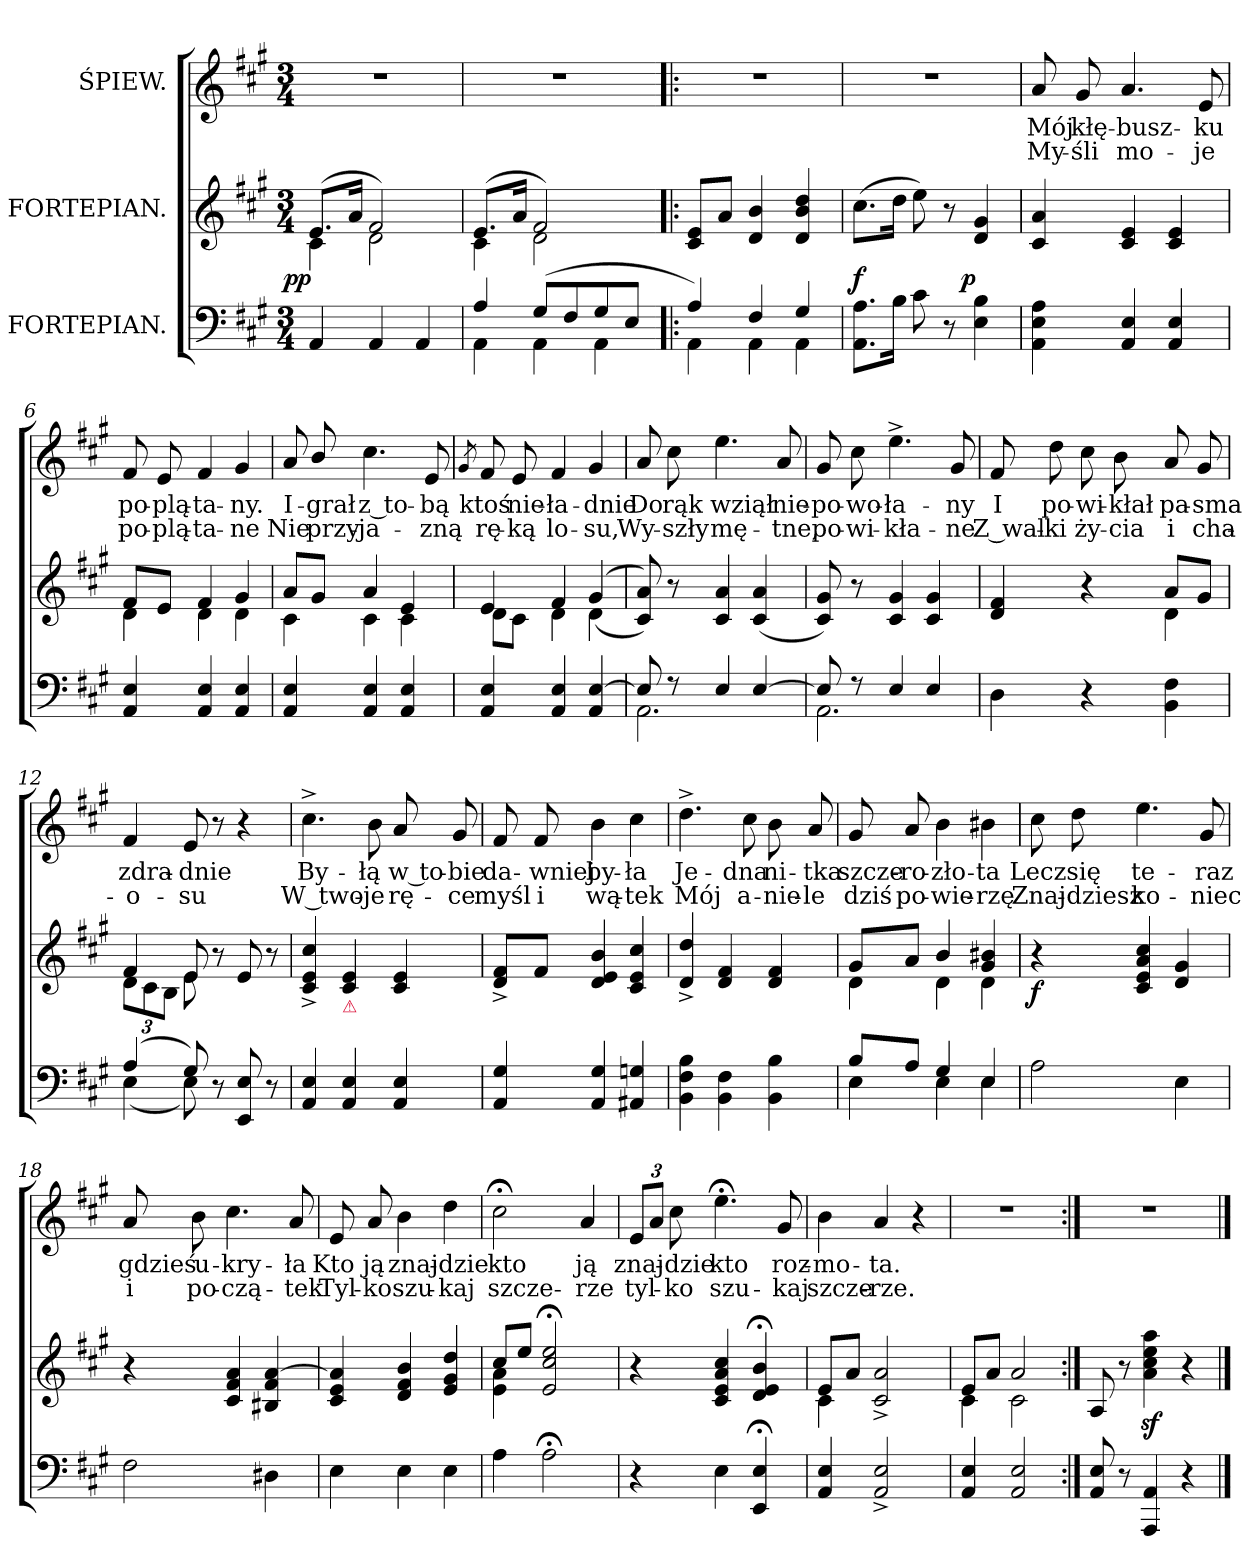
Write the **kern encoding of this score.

**kern	**kern	**dynam	**kern	**text	**text
*part3	*part2	*part2	*part1	*part1	*part1
*staff3	*staff2	*staff2	*staff1	*staff1	*staff1
*I"FORTEPIAN.	*I"FORTEPIAN.	*	*I"ŚPIEW.	*	*
*clefF4	*clefG2	*	*clefG2	*	*
*k[f#c#g#]	*k[f#c#g#]	*	*k[f#c#g#]	*	*
*A:	*A:	*	*A:	*	*
*M3/4	*M3/4	*	*M3/4	*	*
=1	=1	=1	=1	=1	=1
*	*^	*	*	*	*
!	!	!	!LO:DY:b:rj	!	!	!
4AA/	(8.e/L	4c#\	pp	2.r	.	.
.	16a/Jk	.	.	.	.	.
4AA/	2f#/)	2d\	.	.	.	.
4AA/	.	.	.	.	.	.
=2	=2	=2	=2	=2	=2	=2
*^	*	*	*	*	*	*
4A/	4AA\	(8.e/L	4c#\	.	2.r	.	.
.	.	16a/Jk	.	.	.	.	.
(8G#/L	4AA\	2f#/)	2d\	.	.	.	.
8F#/	.	.	.	.	.	.	.
8G#/	4AA\	.	.	.	.	.	.
8E/J	.	.	.	.	.	.	.
*	*	*v	*v	*	*	*	*
=3!|:	=3!|:	=3!|:	=3!|:	=3!|:	=3!|:	=3!|:
4A/)	4AA\	8c#/ 8e/L	.	2.r	.	.
.	.	8a/J	.	.	.	.
4F#/	4AA\	4d/ 4b/	.	.	.	.
4G#/	4AA\	4d/ 4b/ 4dd/	.	.	.	.
*v	*v	*	*	*	*	*
=4	=4	=4	=4	=4	=4
8.AA\ 8.A\L	(8.cc#\L	f	2.r	.	.
16B\Jk	16dd\Jk	.	.	.	.
8c#\	8ee\)	.	.	.	.
8r	8r	.	.	.	.
!	!	!LO:DY:b:rj	!	!	!
4E\ 4B\	4d/ 4g#/	p	.	.	.
=5	=5	=5	=5	=5	=5
4AA\ 4E\ 4A\	4c#/ 4a/	.	8a/	Mój	My-
.	.	.	8g#/	kłę-	-śli
4AA/ 4E/	4c#/ 4e/	.	4.a/	-busz-	mo-
4AA/ 4E/	4c#/ 4e/	.	.	.	.
.	.	.	8e/	-ku	-je
=6	=6	=6	=6	=6	=6
*	*^	*	*	*	*
4AA/ 4E/	8f#/L	4d\	.	8f#/	po-	po-
.	8e/J	.	.	8e/	-plą-	-plą-
4AA/ 4E/	4f#/	4d\	.	4f#/	-ta-	-ta-
4AA/ 4E/	4g#/	4d\	.	4g#/	-ny.	-ne
=7	=7	=7	=7	=7	=7	=7
4AA/ 4E/	8a/L	4c#\	.	8a/	I-	Nie
.	8g#/J	.	.	8b/	-grał	przy-
4AA/ 4E/	4a/	4c#\	.	4.cc#\	z to-	-ja-
4AA/ 4E/	4e/	4c#\	.	.	.	.
.	.	.	.	8e/	-bą	-zną
=8	=8	=8	=8	=8	=8	=8
.	.	.	.	8qg#/	.	.
4AA/ 4E/	4e/	8d\L	.	8f#/	ktoś	rę-
.	.	8c#\J	.	8e/	nie-	-ką
4AA/ 4E/	4f#/	4d\	.	4f#/	-ła-	lo-
4AA/ [4E/	(<(>4g#/	4d\	.	4g#/	-dnie	-su,
*	*v	*v	*	*	*	*
=9	=9	=9	=9	=9	=9
*^	*	*	*	*	*
8E/]	2.AA\	8c#/ 8a/))	.	8a/	Do	Wy-
8r	.	8r	.	8cc#\	rąk	-szły
4E/	.	4c#/ 4a/	.	4.ee\	wziął	mę-
[4E/	.	(>4c#/ 4a/	.	.	.	.
.	.	.	.	8a/	nie-	-tne,
=10	=10	=10	=10	=10	=10	=10
8E/]	2.AA\	8c#/ 8g#/)	.	8g#/	-po-	po-
8r	.	8r	.	8cc#\	-wo-	-wi-
4E/	.	4c#/ 4g#/	.	4.ee^\	-ła-	-kła-
4E/	.	4c#/ 4g#/	.	.	.	.
.	.	.	.	8g#/	-ny	-ne
*v	*v	*	*	*	*	*
=11	=11	=11	=11	=11	=11
*	*^	*	*	*	*
4D\	4d/ 4f#/	4ryy	.	8f#/	I	Z wal-
.	.	.	.	8dd\	po-	-ki
4r	4r	4ryy	.	8cc#\	-wi-	ży-
.	.	.	.	8b\	-kłał	-cia
4BB\ 4F#\	8a/L	4d\	.	8a/	pa-	i
.	8g#/J	.	.	8g#/	-sma	cha-
=12	=12	=12	=12	=12	=12	=12
*^	*	*	*	*	*	*
(4A/	(4E\	4f#/	12d\L	.	4f#/	zdra-	-o-
.	.	.	12c#\	.	.	.	.
.	.	.	12B\J	.	.	.	.
8G#/)	8E\)	8e/	8e\	.	8e/	-dnie	-su
8r	8ryy	8r	8ryy	.	8r	.	.
8EE/ 8E/	4ryy	8e/	4ryy	.	4r	.	.
8r	.	8r	.	.	.	.	.
*v	*v	*	*	*	*	*	*
*	*v	*v	*	*	*	*
=13	=13	=13	=13	=13	=13
4AA/ 4E/	4c#^/ 4e^/ 4cc#^/	.	4.cc#^\	By-	W two-
!	!LO:TX:b:color=crimson:t=⚠	!	!	!	!
4AA/ 4E/	4c#/ 4e/	.	.	.	.
.	.	.	8b\	-łą	-je
4AA/ 4E/	4c#/ 4e/	.	8a/	w to-	rę-
.	.	.	8g#/	-bie	-ce
=14	=14	=14	=14	=14	=14
4AA/ 4G#/	8d^/ 8f#^/L	.	8f#/	da-	myśl
.	8f#/J	.	8f#/	-wniej	i
4AA/ 4G#/	4d/ 4e/ 4b/	.	4b\	by-	wą-
4AA#X/ 4Gn/	4c#/ 4e/ 4cc#/	.	4cc#\	-ła	-tek
=15	=15	=15	=15	=15	=15
4BB\ 4F#\ 4B\	4d^/ 4dd^/	.	4.dd^\	Je-	Mój
4BB\ 4F#\	4d/ 4f#/	.	.	.	.
.	.	.	8cc#\	-dna	a-
4BB\ 4B\	4d/ 4f#/	.	8b\	ni-	-nie-
.	.	.	8a/	-tka	-le
=16	=16	=16	=16	=16	=16
*^	*^	*	*	*	*
8B/L	4E\	8g#/L	4d\	.	8g#/	szcze-	dziś
8A/J	.	8a/J	.	.	8a/	-ro-	po-
4G#/	4E\	4b/	4d\	.	4b\	-zło-	-wie-
4E/	4E\	4g#/ 4b#X/	4d\	.	4b#X\	-ta	-rzę
*v	*v	*	*	*	*	*	*
*	*v	*v	*	*	*	*
=17	=17	=17	=17	=17	=17
2A\	4r	f	8cc#\	Lecz	Znaj-
.	.	.	8dd\	się	-dziesz
.	4c#/ 4e/ 4a/ 4cc#/	.	4.ee\	te-	ko-
4E\	4d/ 4g#/	.	.	.	.
.	.	.	8g#/	-raz	-niec
=18	=18	=18	=18	=18	=18
2F#\	4r	.	8a/	gdzieś	i
.	.	.	8b\	u-	po-
.	4c#/ 4f#/ 4a/	.	4.cc#\	-kry-	-czą-
4D#X\	4B#X/ 4f#/ [4a/	.	.	.	.
.	.	.	8a/	-ła	-tek
=19	=19	=19	=19	=19	=19
4E\	4c#/ 4e/ 4a]/	.	8e/	Kto	Tyl-
.	.	.	8a/	ją	-ko
4E\	4d/ 4f#/ 4b/	.	4b\	znaj-	szu-
4E\	4e/ 4g#/ 4dd/	.	4dd\	-dzie	-kaj
=20	=20	=20	=20	=20	=20
*	*^	*	*	*	*
4A\	8cc#/L	4e\ 4a\	.	2cc#;<\	kto	szcze-
.	8ee/J	.	.	.	.	.
2A;<\	2e;</ 2cc#;</ 2ee;</	2ryy	.	.	.	.
.	.	.	.	4a/	ją	-rze
*	*v	*v	*	*	*	*
=21	=21	=21	=21	=21	=21
*	*	*	*Xbrackettup	*	*
4r	4r	.	12e/L	znaj-	tyl-
.	.	.	12a/J	.	.
.	.	.	12cc#\	-dzie	-ko
4E\	4c#/ 4e/ 4a/ 4cc#/	.	4.ee;<\	kto	szu-
4EE;</ 4E;</	4d;</ 4e;</ 4b;</	.	.	.	.
.	.	.	8g#/	roz-	-kaj
=22	=22	=22	=22	=22	=22
*	*^	*	*	*	*
4AA/ 4E/	8e/L	4c#\	.	4b\	-mo-	szcze-
.	8a/J	.	.	.	.	.
2AA^/ 2E^/	2c#^>/ 2a^>/	2ryy	.	4a/	-ta.	-rze.
.	.	.	.	4r	.	.
=23	=23	=23	=23	=23	=23	=23
4AA/ 4E/	8e/L	4c#\	.	2.r	.	.
.	8a/J	.	.	.	.	.
2AA/ 2E/	2a/	2c#\	.	.	.	.
*	*v	*v	*	*	*	*
=24:|!	=24:|!	=24:|!	=24:|!	=24:|!	=24:|!
8AA/ 8E/	8A/	.	2.r	.	.
8r	8r	.	.	.	.
4AAA/ 4AA/	4az\ 4cc#z\ 4eez\ 4aaz\	.	.	.	.
4r	4r	.	.	.	.
==	==	==	==	==	==
*-	*-	*-	*-	*-	*-
